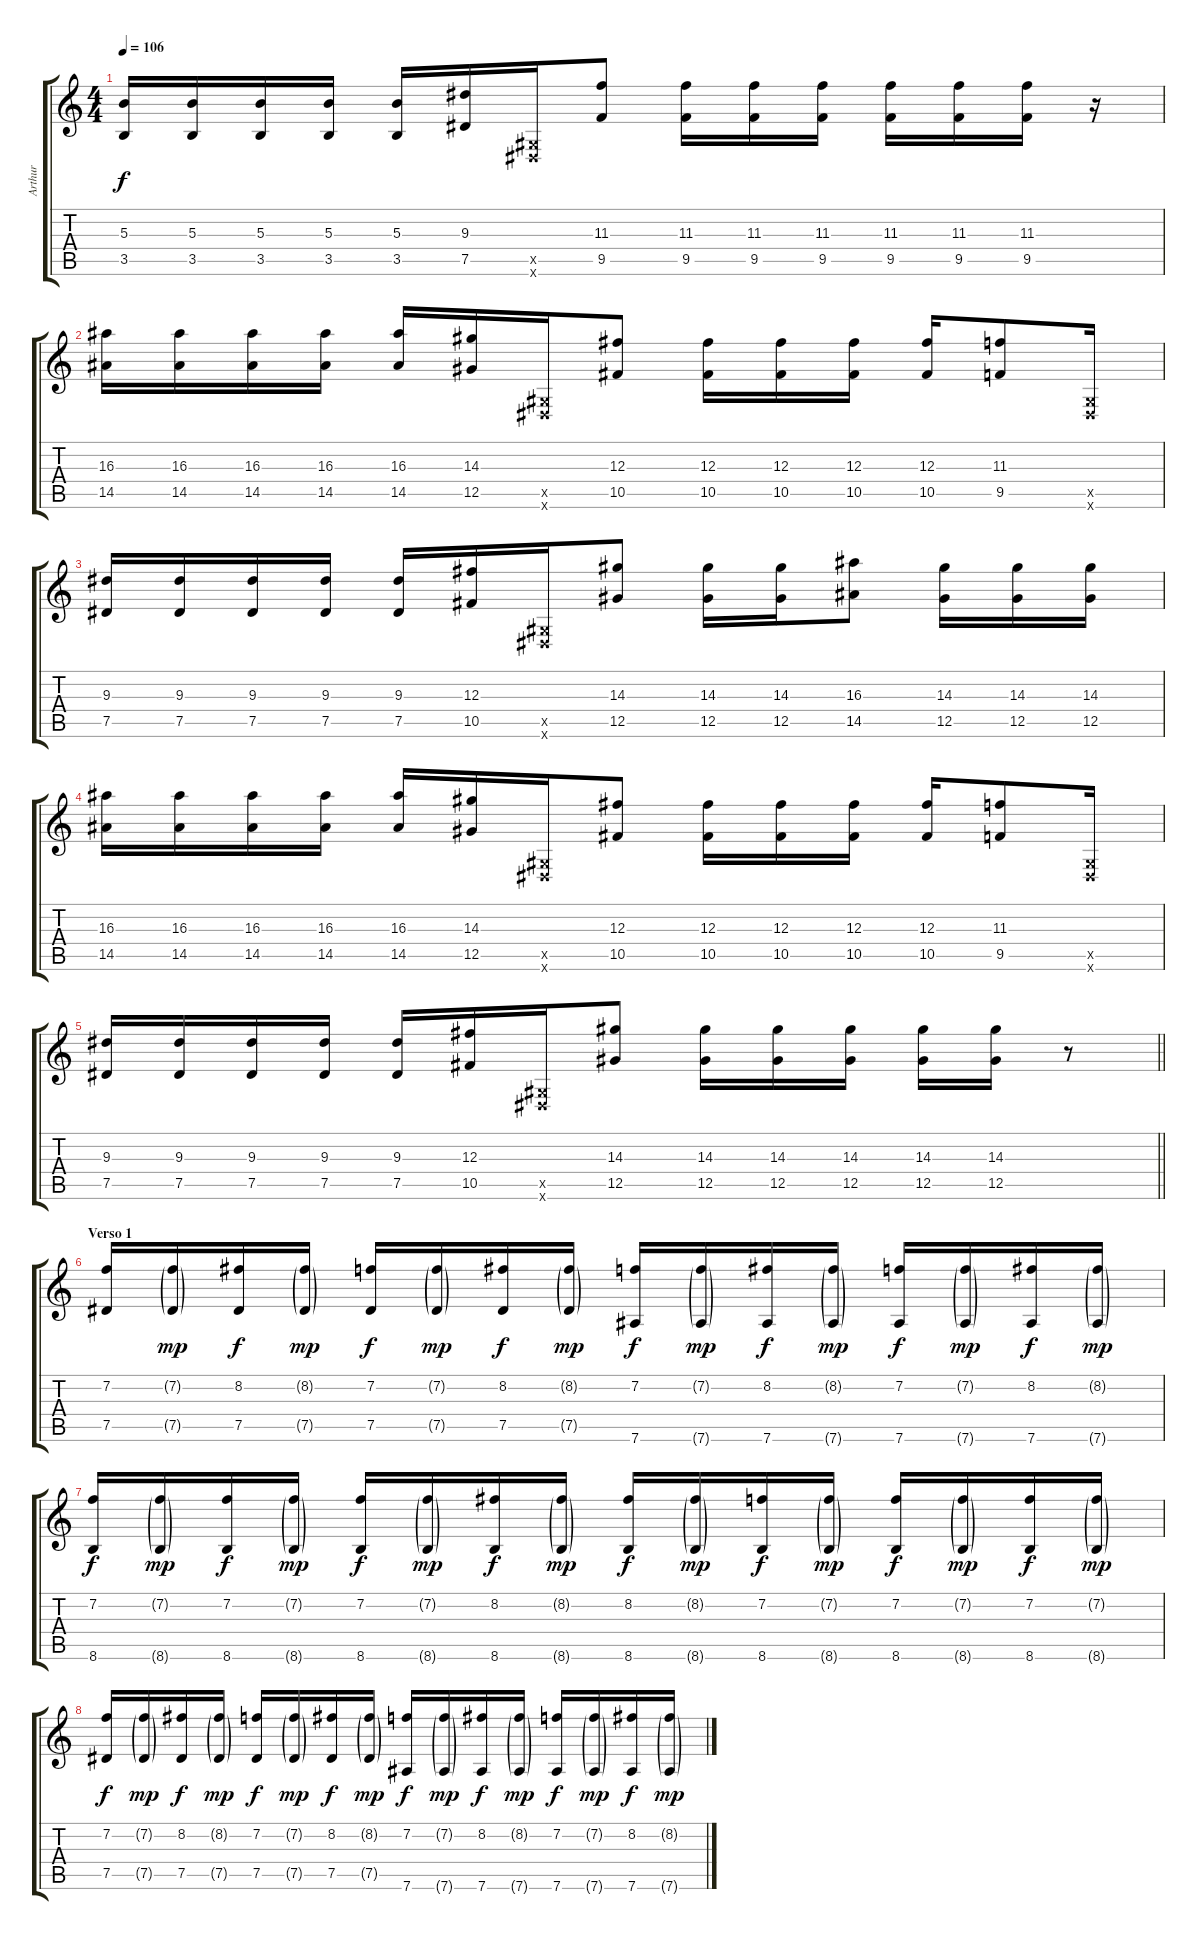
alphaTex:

\track ("Arthur" "Arthur") {instrument distortionguitar}
\staff {score tabs}
\tuning (Eb4 Bb3 Gb3 Db3 Ab2 Eb2) {hide}
\ts (4 4)
\tempo 106
\clef g2
\ks c
(5.3 3.5).16{dy f} (5.3 3.5).16 (5.3 3.5).16 (5.3 3.5).16 (5.3 3.5).16 (9.3 7.5).16 (0.5{x} 0.6{x}).16 (11.3 9.5).8 (11.3 9.5).16 (11.3 9.5).16 (11.3 9.5).16 (11.3 9.5).16 (11.3 9.5).16 (11.3 9.5).16 r.16 |
(16.3 14.5).16 (16.3 14.5).16 (16.3 14.5).16 (16.3 14.5).16 (16.3 14.5).16 (14.3 12.5).16 (0.5{x} 0.6{x}).16 (12.3 10.5).8 (12.3 10.5).16 (12.3 10.5).16 (12.3 10.5).16 (12.3 10.5).16 (11.3 9.5).8 (0.5{x} 0.6{x}).16 |
(9.3 7.5).16 (9.3 7.5).16 (9.3 7.5).16 (9.3 7.5).16 (9.3 7.5).16 (12.3 10.5).16 (0.5{x} 0.6{x}).16 (14.3 12.5).8 (14.3 12.5).16 (14.3 12.5).16 (16.3 14.5).8 (14.3 12.5).16 (14.3 12.5).16 (14.3 12.5).16 |
(16.3 14.5).16 (16.3 14.5).16 (16.3 14.5).16 (16.3 14.5).16 (16.3 14.5).16 (14.3 12.5).16 (0.5{x} 0.6{x}).16 (12.3 10.5).8 (12.3 10.5).16 (12.3 10.5).16 (12.3 10.5).16 (12.3 10.5).16 (11.3 9.5).8 (0.5{x} 0.6{x}).16 |
\barLineRight lightlight
(9.3 7.5).16 (9.3 7.5).16 (9.3 7.5).16 (9.3 7.5).16 (9.3 7.5).16 (12.3 10.5).16 (0.5{x} 0.6{x}).16 (14.3 12.5).8 (14.3 12.5).16 (14.3 12.5).16 (14.3 12.5).16 (14.3 12.5).16 (14.3 12.5).16 r.8 |
\section ("" "Verso 1")
(7.2 7.5).16{instrument electricguitarclean} (7.2{g} 7.5{g}).16{dy mp} (8.2 7.5).16{dy f} (8.2{g} 7.5{g}).16{dy mp} (7.2 7.5).16{dy f} (7.2{g} 7.5{g}).16{dy mp} (8.2 7.5).16{dy f} (8.2{g} 7.5{g}).16{dy mp} (7.2 7.6).16{dy f} (7.2{g} 7.6{g}).16{dy mp} (8.2 7.6).16{dy f} (8.2{g} 7.6{g}).16{dy mp} (7.2 7.6).16{dy f} (7.2{g} 7.6{g}).16{dy mp} (8.2 7.6).16{dy f} (8.2{g} 7.6{g}).16{dy mp} |
(7.2 8.6).16{dy f} (7.2{g} 8.6{g}).16{dy mp} (7.2 8.6).16{dy f} (7.2{g} 8.6{g}).16{dy mp} (7.2 8.6).16{dy f} (7.2{g} 8.6{g}).16{dy mp} (8.2 8.6).16{dy f} (8.2{g} 8.6{g}).16{dy mp} (8.2 8.6).16{dy f} (8.2{g} 8.6{g}).16{dy mp} (7.2 8.6).16{dy f} (7.2{g} 8.6{g}).16{dy mp} (7.2 8.6).16{dy f} (7.2{g} 8.6{g}).16{dy mp} (7.2 8.6).16{dy f} (7.2{g} 8.6{g}).16{dy mp} |
(7.2 7.5).16{dy f} (7.2{g} 7.5{g}).16{dy mp} (8.2 7.5).16{dy f} (8.2{g} 7.5{g}).16{dy mp} (7.2 7.5).16{dy f} (7.2{g} 7.5{g}).16{dy mp} (8.2 7.5).16{dy f} (8.2{g} 7.5{g}).16{dy mp} (7.2 7.6).16{dy f} (7.2{g} 7.6{g}).16{dy mp} (8.2 7.6).16{dy f} (8.2{g} 7.6{g}).16{dy mp} (7.2 7.6).16{dy f} (7.2{g} 7.6{g}).16{dy mp} (8.2 7.6).16{dy f} (8.2{g} 7.6{g}).16{dy mp}
